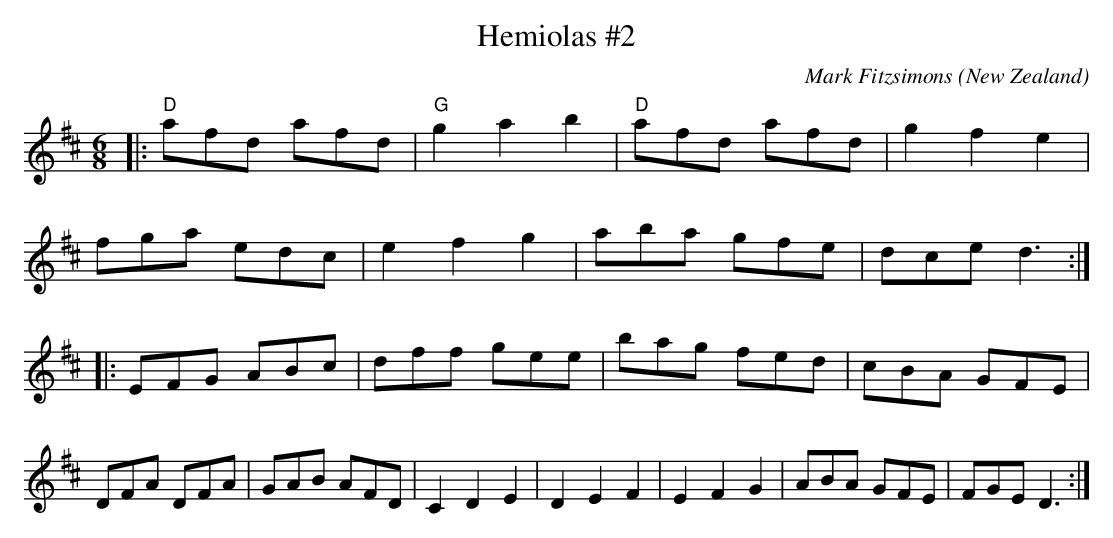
X:1
T:Hemiolas #2
O:New Zealand
M:6/8
C:Mark Fitzsimons
K:D
|:"D" afd afd|"G"g2 a2 b2|"D" afd afd|g2 f2 e2|
fga edc|e2 f2 g2|aba gfe|dce d3:|
|:EFG ABc|dff gee|bag fed|cBA GFE|
DFA DFA|GAB AFD|C2 D2 E2|D2 E2 F2| E2 F2 G2|ABA GFE|FGE D3:|
